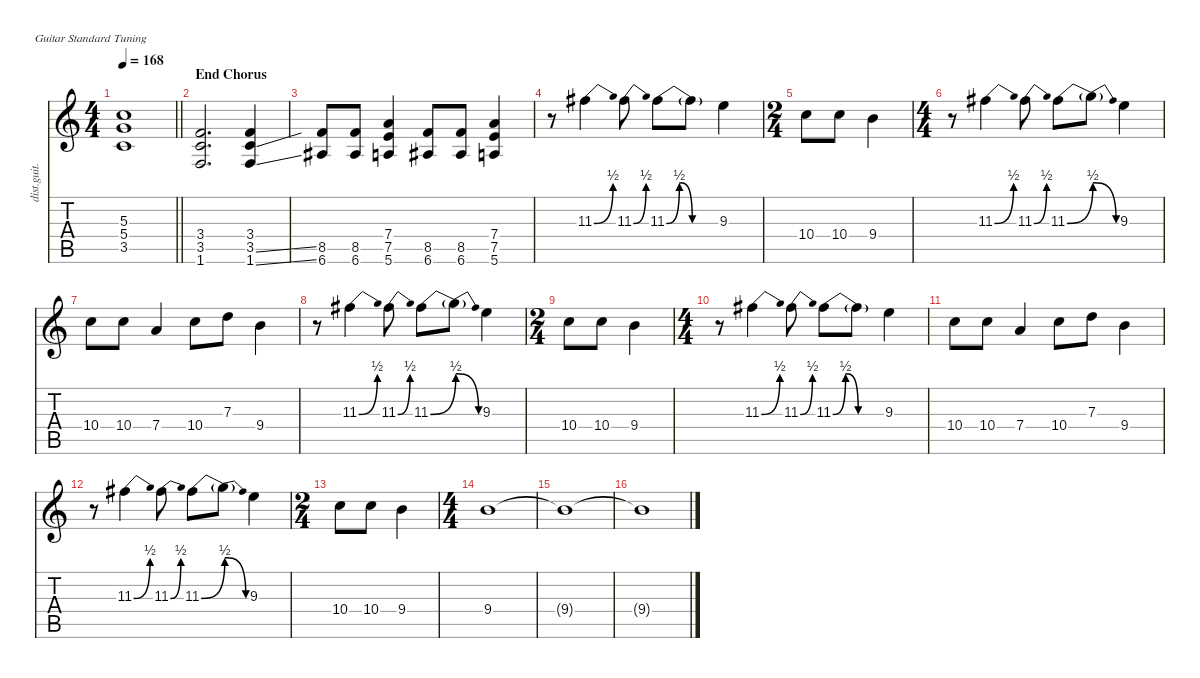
\defaultSystemsLayout 4
\hideDynamics
\bracketExtendMode nobrackets
\otherSystemsTrackNameOrientation horizontal
\track ("Guitar V Distortion" "dist.guit.") {instrument distortionguitar}
\staff {score tabs}
\tuning (E4 B3 G3 D3 A2 E2)
\ts (4 4)
\tempo 168
\clef g2
\barLineRight lightlight
\ks c
(5.3 5.4 3.5).1{dy f} |
\section ("" "End Chorus")
(3.4 3.5 1.6).2{d} (3.4 3.5{ss} 1.6{ss}).4 |
(8.5 6.6{acc #}).8 (8.5 6.6{acc #}).8 (7.4 7.5 5.6).4 (8.5 6.6{acc #}).8 (8.5 6.6{acc #}).8 (7.4 7.5 5.6).4 |
r.8 11.3{be (bend 0 0 30 2) acc #}.4 11.3{be (bend 0 0 30 2) acc #}.8 11.3{be (bendrelease 0 0 30 2 30 2 60 0) acc #}.8 11.3{be (hold 0 0 60 0) t acc #}.8 9.3.4 |
\ts (2 4)
\beaming (8 2 2)
10.4.8 10.4.8 9.4.4 |
\ts (4 4)
\beaming (8 2 2 2 2)
r.8 11.3{be (bend 0 0 30 2) acc #}.4 11.3{be (bend 0 0 30 2) acc #}.8 11.3{be (bend 0 0 60 2) acc #}.8 11.3{be (release 0 2 60 0) t}.8 9.3.4 |
10.4.8 10.4.8 7.4.4 10.4.8 7.3.8 9.4.4 |
r.8 11.3{be (bend 0 0 30 2) acc #}.4 11.3{be (bend 0 0 30 2) acc #}.8 11.3{be (bend 0 0 60 2) acc #}.8 11.3{be (release 0 2 60 0) t}.8 9.3.4 |
\ts (2 4)
\beaming (8 2 2)
10.4.8 10.4.8 9.4.4 |
\ts (4 4)
\beaming (8 2 2 2 2)
r.8 11.3{be (bend 0 0 30 2) acc #}.4 11.3{be (bend 0 0 30 2) acc #}.8 11.3{be (bendrelease 0 0 30 2 30 2 60 0) acc #}.8 11.3{be (hold 0 0 60 0) t acc #}.8 9.3.4 |
10.4.8 10.4.8 7.4.4 10.4.8 7.3.8 9.4.4 |
r.8 11.3{be (bend 0 0 30 2) acc #}.4 11.3{be (bend 0 0 30 2) acc #}.8 11.3{be (bend 0 0 60 2) acc #}.8 11.3{be (release 0 2 60 0) t}.8 9.3.4 |
\ts (2 4)
\beaming (8 2 2)
10.4.8 10.4.8 9.4.4 |
\ts (4 4)
\beaming (8 2 2 2 2)
9.4.1 |
9.4{t}.1 |
9.4{t}.1
